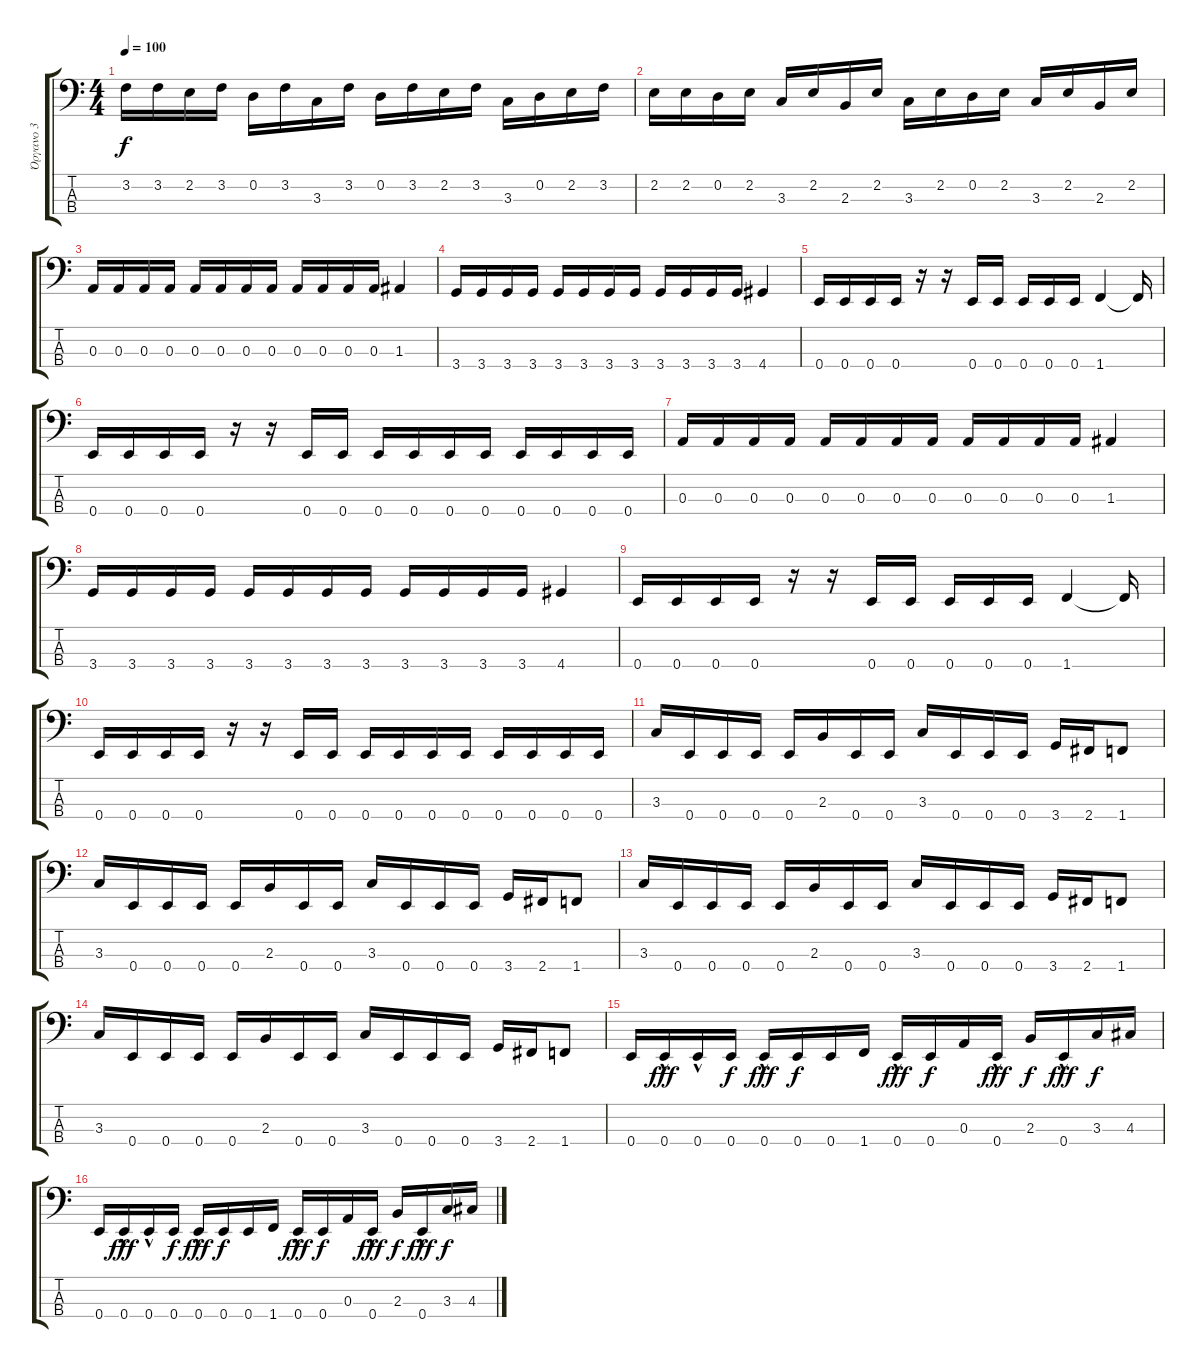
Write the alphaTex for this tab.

\track ("Όργανο 3" "Όργανο 3") {instrument electricbassfinger}
\staff {score tabs}
\tuning (G2 D2 A1 E1) {hide}
\ts (4 4)
\tempo 100
\clef f4
\ks c
3.2.16{dy f} 3.2.16 2.2.16 3.2.16 0.2.16 3.2.16 3.3.16 3.2.16 0.2.16 3.2.16 2.2.16 3.2.16 3.3.16 0.2.16 2.2.16 3.2.16 |
2.2.16 2.2.16 0.2.16 2.2.16 3.3.16 2.2.16 2.3.16 2.2.16 3.3.16 2.2.16 0.2.16 2.2.16 3.3.16 2.2.16 2.3.16 2.2.16 |
0.3.16 0.3.16 0.3.16 0.3.16 0.3.16 0.3.16 0.3.16 0.3.16 0.3.16 0.3.16 0.3.16 0.3.16 1.3.4 |
3.4.16 3.4.16 3.4.16 3.4.16 3.4.16 3.4.16 3.4.16 3.4.16 3.4.16 3.4.16 3.4.16 3.4.16 4.4.4 |
0.4.16 0.4.16 0.4.16 0.4.16 r.16 r.16 0.4.16 0.4.16 0.4.16 0.4.16 0.4.16 1.4.4 1.4{t}.16 |
0.4.16 0.4.16 0.4.16 0.4.16 r.16 r.16 0.4.16 0.4.16 0.4.16 0.4.16 0.4.16 0.4.16 0.4.16 0.4.16 0.4.16 0.4.16 |
0.3.16 0.3.16 0.3.16 0.3.16 0.3.16 0.3.16 0.3.16 0.3.16 0.3.16 0.3.16 0.3.16 0.3.16 1.3.4 |
3.4.16 3.4.16 3.4.16 3.4.16 3.4.16 3.4.16 3.4.16 3.4.16 3.4.16 3.4.16 3.4.16 3.4.16 4.4.4 |
0.4.16 0.4.16 0.4.16 0.4.16 r.16 r.16 0.4.16 0.4.16 0.4.16 0.4.16 0.4.16 1.4.4 1.4{t}.16 |
0.4.16 0.4.16 0.4.16 0.4.16 r.16 r.16 0.4.16 0.4.16 0.4.16 0.4.16 0.4.16 0.4.16 0.4.16 0.4.16 0.4.16 0.4.16 |
3.3.16 0.4.16 0.4.16 0.4.16 0.4.16 2.3.16 0.4.16 0.4.16 3.3.16 0.4.16 0.4.16 0.4.16 3.4.16 2.4.16 1.4.8 |
3.3.16 0.4.16 0.4.16 0.4.16 0.4.16 2.3.16 0.4.16 0.4.16 3.3.16 0.4.16 0.4.16 0.4.16 3.4.16 2.4.16 1.4.8 |
3.3.16 0.4.16 0.4.16 0.4.16 0.4.16 2.3.16 0.4.16 0.4.16 3.3.16 0.4.16 0.4.16 0.4.16 3.4.16 2.4.16 1.4.8 |
3.3.16 0.4.16 0.4.16 0.4.16 0.4.16 2.3.16 0.4.16 0.4.16 3.3.16 0.4.16 0.4.16 0.4.16 3.4.16 2.4.16 1.4.8 |
0.4.16 0.4{hac}.16{dy fff} 0.4{hac}.16 0.4.16{dy f} 0.4{hac}.16{dy fff} 0.4.16{dy f} 0.4.16 1.4.16 0.4{hac}.16{dy fff} 0.4.16{dy f} 0.3.16 0.4{hac}.16{dy fff} 2.3.16{dy f} 0.4{hac}.16{dy fff} 3.3.16{dy f} 4.3.16 |
0.4.16 0.4{hac}.16{dy fff} 0.4{hac}.16 0.4.16{dy f} 0.4{hac}.16{dy fff} 0.4.16{dy f} 0.4.16 1.4.16 0.4{hac}.16{dy fff} 0.4.16{dy f} 0.3.16 0.4{hac}.16{dy fff} 2.3.16{dy f} 0.4{hac}.16{dy fff} 3.3.16{dy f} 4.3.16
